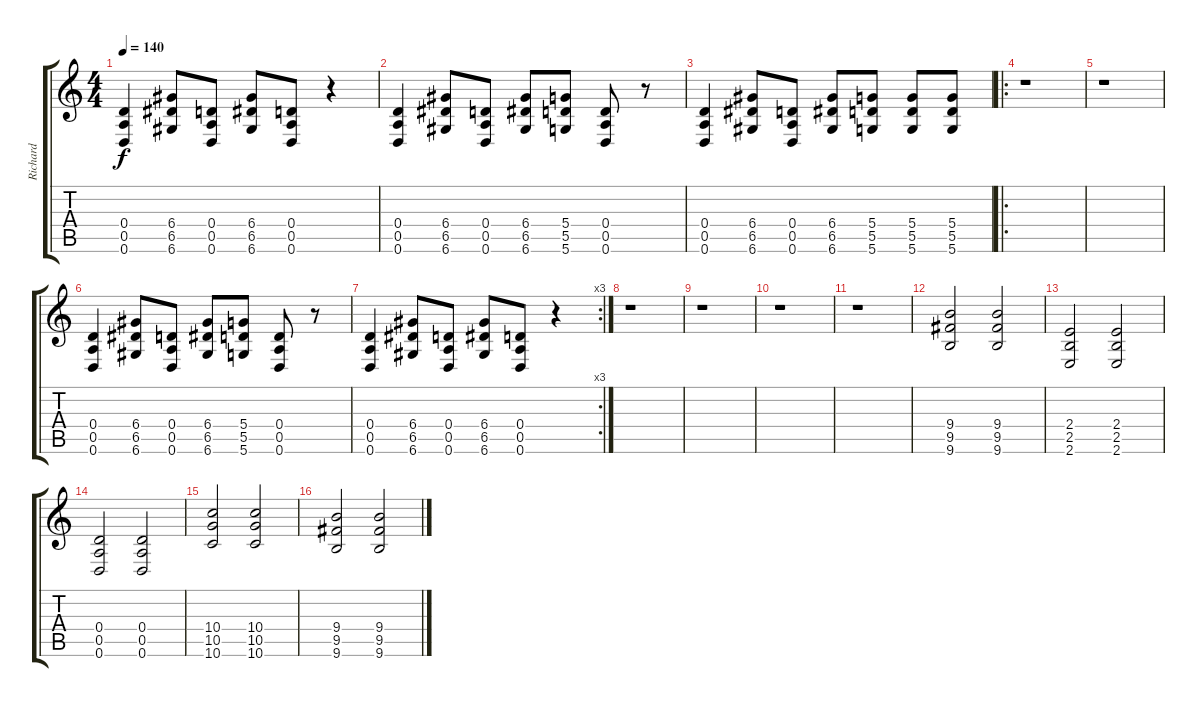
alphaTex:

\track ("Richard" "Richard") {instrument distortionguitar}
\staff {score tabs}
\tuning (E4 B3 G3 D3 A2 D2) {hide}
\ts (4 4)
\tempo 140
\clef g2
\ks c
(0.4 0.5 0.6).4{dy f} (6.4 6.5 6.6).8 (0.4 0.5 0.6).8 (6.4 6.5 6.6).8 (0.4 0.5 0.6).8 r.4 |
(0.4 0.5 0.6).4 (6.4 6.5 6.6).8 (0.4 0.5 0.6).8 (6.4 6.5 6.6).8 (5.4 5.5 5.6).8 (0.4 0.5 0.6).8 r.8 |
(0.4 0.5 0.6).4 (6.4 6.5 6.6).8 (0.4 0.5 0.6).8 (6.4 6.5 6.6).8 (5.4 5.5 5.6).8 (5.4 5.5 5.6).8 (5.4 5.5 5.6).8 |
\ro
r.1 |
r.1 |
(0.4 0.5 0.6).4 (6.4 6.5 6.6).8 (0.4 0.5 0.6).8 (6.4 6.5 6.6).8 (5.4 5.5 5.6).8 (0.4 0.5 0.6).8 r.8 |
\rc 3
(0.4 0.5 0.6).4 (6.4 6.5 6.6).8 (0.4 0.5 0.6).8 (6.4 6.5 6.6).8 (0.4 0.5 0.6).8 r.4 |
r.1 |
r.1 |
r.1 |
r.1 |
(9.4 9.5 9.6).2{volume 10} (9.4 9.5 9.6).2 |
(2.4 2.5 2.6).2 (2.4 2.5 2.6).2 |
(0.4 0.5 0.6).2 (0.4 0.5 0.6).2 |
(10.4 10.5 10.6).2 (10.4 10.5 10.6).2 |
(9.4 9.5 9.6).2{volume 10} (9.4 9.5 9.6).2
